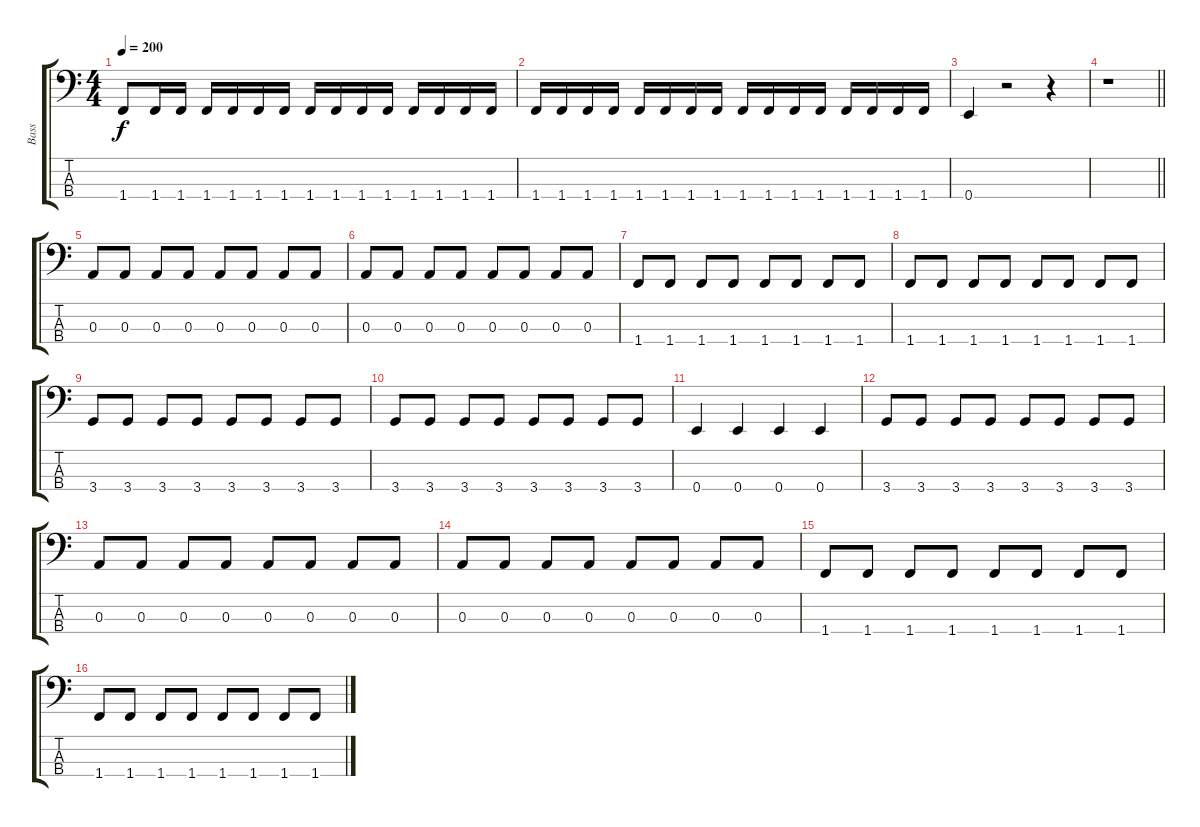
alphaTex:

\track ("Bass" "Bass") {instrument electricbassfinger}
\staff {score tabs}
\tuning (G2 D2 A1 E1) {hide}
\ts (4 4)
\tempo 200
\clef f4
\ks c
1.4.8{dy f} 1.4.16 1.4.16 1.4.16 1.4.16 1.4.16 1.4.16 1.4.16 1.4.16 1.4.16 1.4.16 1.4.16 1.4.16 1.4.16 1.4.16 |
1.4.16 1.4.16 1.4.16 1.4.16 1.4.16 1.4.16 1.4.16 1.4.16 1.4.16 1.4.16 1.4.16 1.4.16 1.4.16 1.4.16 1.4.16 1.4.16 |
0.4.4 r.2 r.4 |
\barLineRight lightlight
r.1 |
\section ("" "")
0.3.8 0.3.8 0.3.8 0.3.8 0.3.8 0.3.8 0.3.8 0.3.8 |
0.3.8 0.3.8 0.3.8 0.3.8 0.3.8 0.3.8 0.3.8 0.3.8 |
1.4.8 1.4.8 1.4.8 1.4.8 1.4.8 1.4.8 1.4.8 1.4.8 |
1.4.8 1.4.8 1.4.8 1.4.8 1.4.8 1.4.8 1.4.8 1.4.8 |
3.4.8 3.4.8 3.4.8 3.4.8 3.4.8 3.4.8 3.4.8 3.4.8 |
3.4.8 3.4.8 3.4.8 3.4.8 3.4.8 3.4.8 3.4.8 3.4.8 |
0.4.4 0.4.4 0.4.4 0.4.4 |
3.4.8 3.4.8 3.4.8 3.4.8 3.4.8 3.4.8 3.4.8 3.4.8 |
0.3.8 0.3.8 0.3.8 0.3.8 0.3.8 0.3.8 0.3.8 0.3.8 |
0.3.8 0.3.8 0.3.8 0.3.8 0.3.8 0.3.8 0.3.8 0.3.8 |
1.4.8 1.4.8 1.4.8 1.4.8 1.4.8 1.4.8 1.4.8 1.4.8 |
1.4.8 1.4.8 1.4.8 1.4.8 1.4.8 1.4.8 1.4.8 1.4.8
